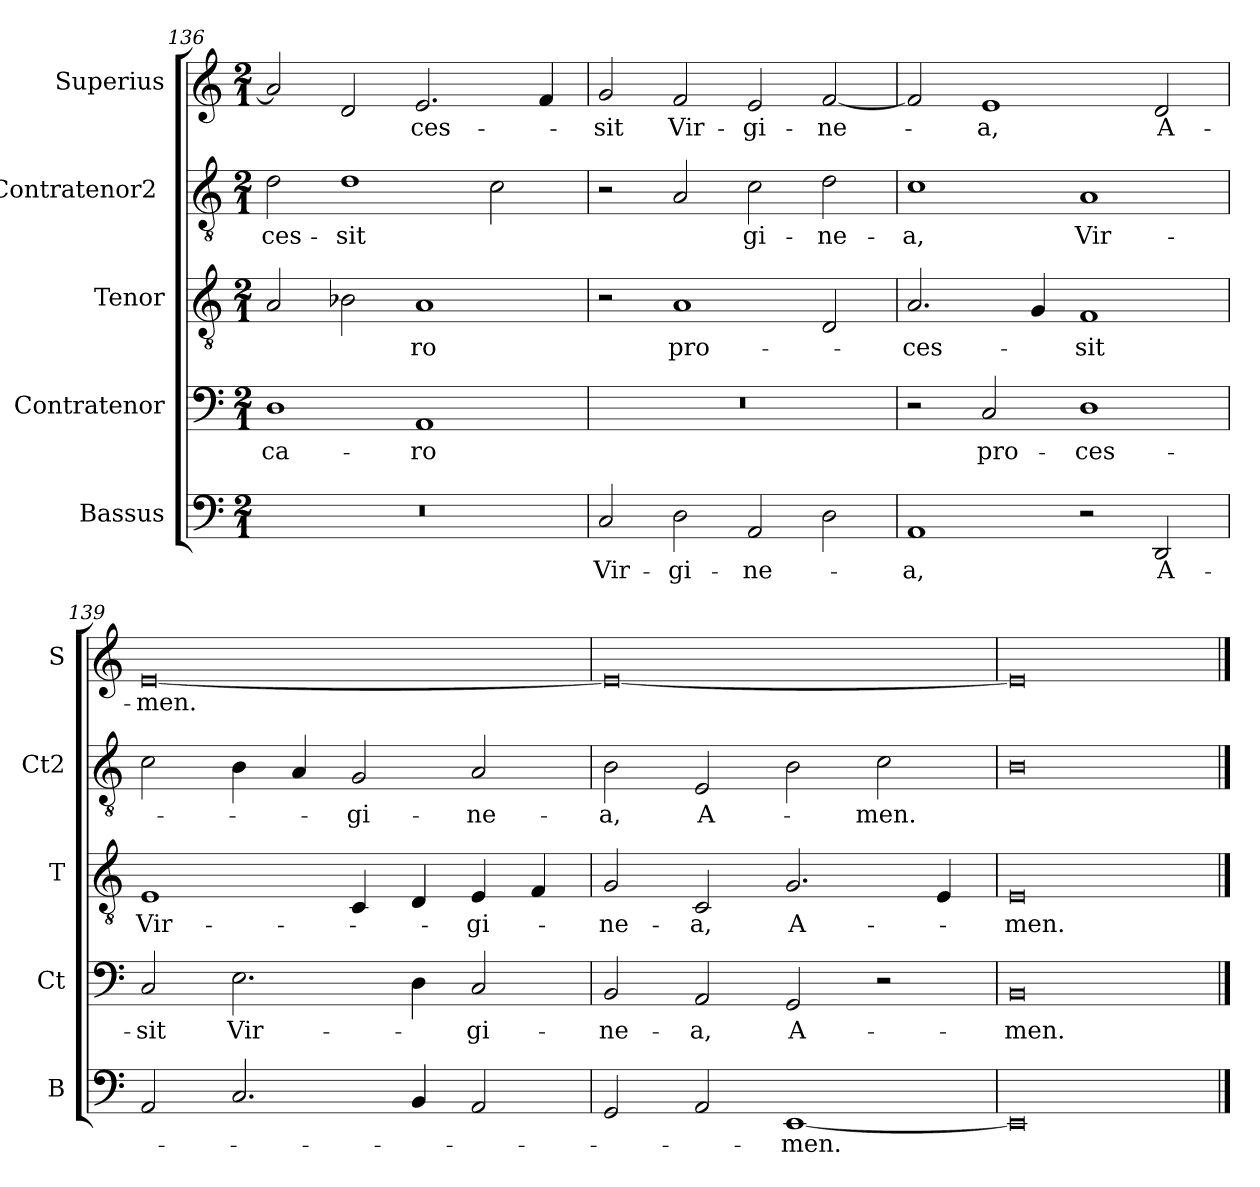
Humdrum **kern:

**kern	**text	**kern	**text	**kern	**text	**kern	**text	**kern	**text
*part5	*part5	*part4	*part4	*part3	*part3	*part2	*part2	*part1	*part1
*staff5	*staff5	*staff4	*staff4	*staff3	*staff3	*staff2	*staff2	*staff1	*staff1
*I"Bassus	*	*I"Contratenor	*	*I"Tenor	*	*I"Contratenor2 	*	*I"Superius	*
*I'B	*	*I'Ct	*	*I'T	*	*I'Ct2	*	*I'S	*
*clefF4	*	*clefF4	*	*clefGv2	*	*clefGv2	*	*clefG2	*
*k[]	*	*k[]	*	*k[]	*	*k[]	*	*k[]	*
*M2/1	*	*M2/1	*	*M2/1	*	*M2/1	*	*M2/1	*
=136	=136	=136	=136	=136	=136	=136	=136	=136	=136
0r	.	1D	ca-	2A/	.	2d\	-ces-	2a/]	.
.	.	.	.	2B-X\	.	1d	-sit	2d/	.
.	.	1AA	-ro	1A	-ro	.	.	2.e/	-ces-
.	.	.	.	.	.	2c\	.	.	.
.	.	.	.	.	.	.	.	4f/	.
=137	=137	=137	=137	=137	=137	=137	=137	=137	=137
2C/	Vir-	0r	.	2r	.	2r	.	2g/	-sit
2D\	-gi-	.	.	1A	pro-	2A/	.	2f/	Vir-
2AA/	-ne-	.	.	.	.	2c\	-gi-	2e/	-gi-
2D\	.	.	.	2D/	.	2d\	-ne-	[2f/	-ne-
=138	=138	=138	=138	=138	=138	=138	=138	=138	=138
1AA	-a,	2r	.	2.A/	-ces-	1c	-a,	2f/]	.
.	.	2C/	pro-	.	.	.	.	1e	-a,
.	.	.	.	4G/	.	.	.	.	.
2r	.	1D	-ces-	1F	-sit	1A	Vir-	.	.
2DD/	A-	.	.	.	.	.	.	2d/	A-
=139	=139	=139	=139	=139	=139	=139	=139	=139	=139
2AA/	.	2C/	-sit	1E	Vir-	2c\	.	[0e	-men.
2.C/	.	2.E\	Vir-	.	.	4B\	.	.	.
.	.	.	.	.	.	4A/	.	.	.
.	.	.	.	4C/	.	2G/	-gi-	.	.
4BB/	.	4D\	.	4D/	.	.	.	.	.
2AA/	.	2C/	-gi-	4E/	-gi-	2A/	-ne-	.	.
.	.	.	.	4F/	.	.	.	.	.
=140	=140	=140	=140	=140	=140	=140	=140	=140	=140
2GG/	.	2BB/	-ne-	2G/	-ne-	2B\	-a,	0e_	.
2AA/	.	2AA/	-a,	2C/	-a,	2E/	A-	.	.
[1EE/	-men.	2GG/	A-	2.G/	A-	2B\	.	.	.
.	.	2r	.	.	.	2c\	-men.	.	.
.	.	.	.	4E/	.	.	.	.	.
=141	=141	=141	=141	=141	=141	=141	=141	=141	=141
0EE/]	.	0BB/	-men.	0E/	-men.	0B\	.	0e/]	.
==	==	==	==	==	==	==	==	==	==
*-	*-	*-	*-	*-	*-	*-	*-	*-	*-
